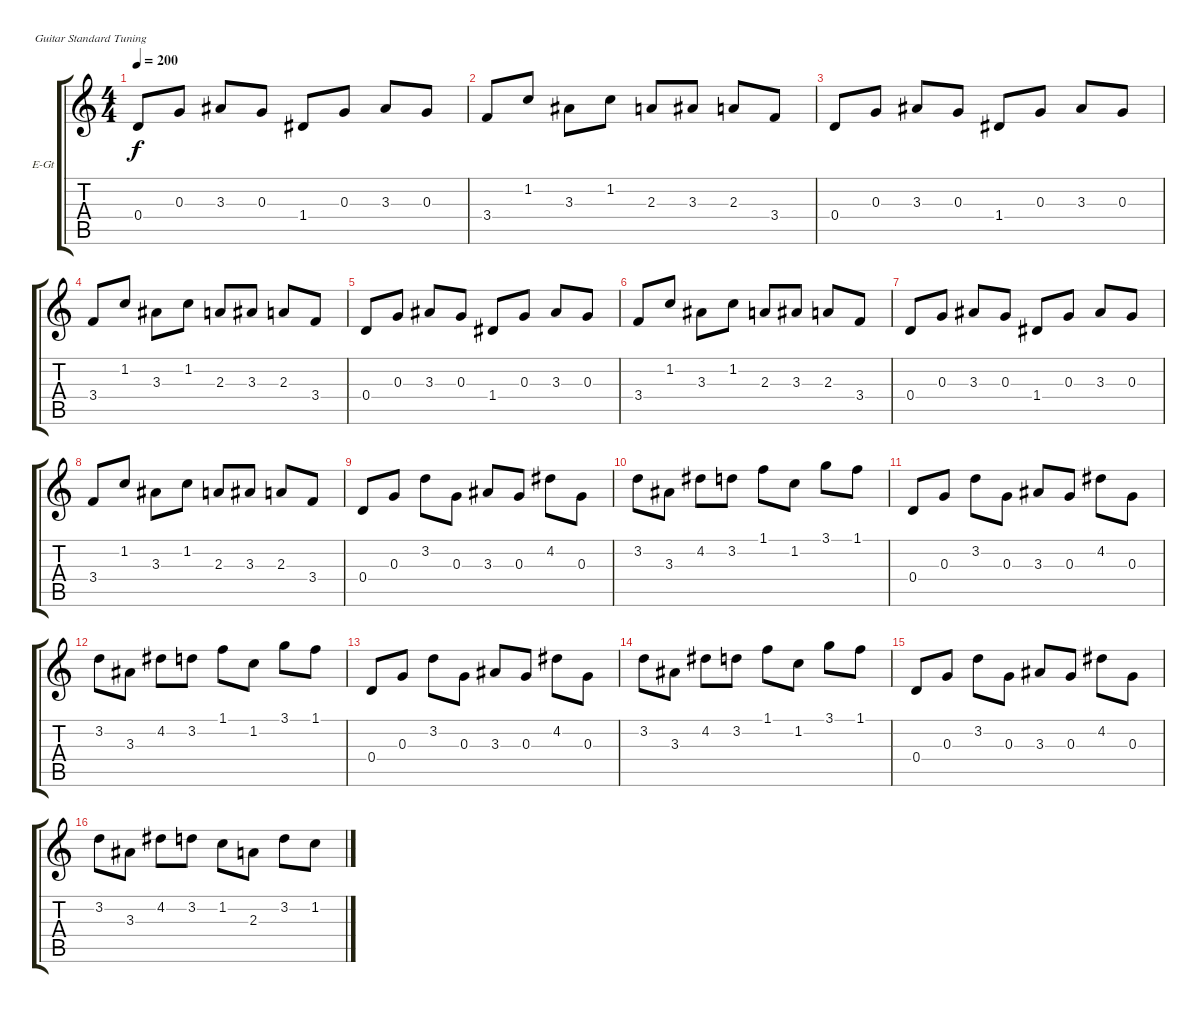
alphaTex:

\bracketExtendMode groupsimilarinstruments
\firstSystemTrackNameOrientation horizontal
\otherSystemsTrackNameOrientation horizontal
\track ("Овердрайв" "E-Gt") {instrument overdrivenguitar}
\staff {score tabs}
\tuning (E4 B3 G3 D3 A2 E2)
\ts (4 4)
\tempo 200
\clef g2
\ks c
0.4.8{dy f} 0.3.8 3.3.8 0.3.8 1.4.8 0.3.8 3.3.8 0.3.8 |
3.4.8 1.2.8 3.3.8 1.2.8 2.3.8 3.3.8 2.3.8 3.4.8 |
0.4.8 0.3.8 3.3.8 0.3.8 1.4.8 0.3.8 3.3.8 0.3.8 |
3.4.8 1.2.8 3.3.8 1.2.8 2.3.8 3.3.8 2.3.8 3.4.8 |
0.4.8 0.3.8 3.3.8 0.3.8 1.4.8 0.3.8 3.3.8 0.3.8 |
3.4.8 1.2.8 3.3.8 1.2.8 2.3.8 3.3.8 2.3.8 3.4.8 |
0.4.8 0.3.8 3.3.8 0.3.8 1.4.8 0.3.8 3.3.8 0.3.8 |
3.4.8 1.2.8 3.3.8 1.2.8 2.3.8 3.3.8 2.3.8 3.4.8 |
0.4.8 0.3.8 3.2.8 0.3.8 3.3.8 0.3.8 4.2.8 0.3.8 |
3.2.8 3.3.8 4.2.8 3.2.8 1.1.8 1.2.8 3.1.8 1.1.8 |
0.4.8 0.3.8 3.2.8 0.3.8 3.3.8 0.3.8 4.2.8 0.3.8 |
3.2.8 3.3.8 4.2.8 3.2.8 1.1.8 1.2.8 3.1.8 1.1.8 |
0.4.8 0.3.8 3.2.8 0.3.8 3.3.8 0.3.8 4.2.8 0.3.8 |
3.2.8 3.3.8 4.2.8 3.2.8 1.1.8 1.2.8 3.1.8 1.1.8 |
0.4.8 0.3.8 3.2.8 0.3.8 3.3.8 0.3.8 4.2.8 0.3.8 |
3.2.8 3.3.8 4.2.8 3.2.8 1.2.8 2.3.8 3.2.8 1.2.8
